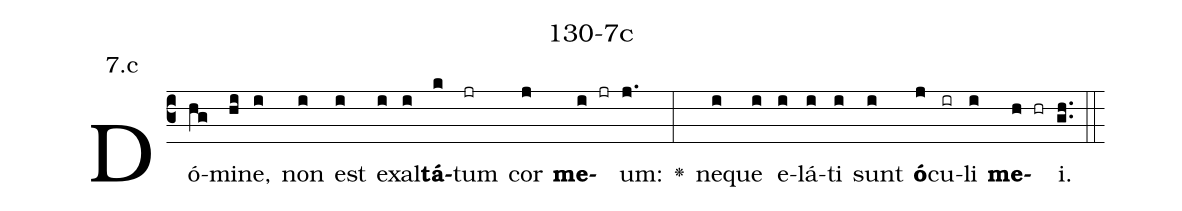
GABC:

name: 130-7c;
annotation: 7.c;
%%
(c3)Dó(hg)mi(hi)ne,(i) non(i) est(i) ex(i)al(i)<b>tá</b>(k)tum(jr) cor(j) <b>me</b>(i jr)um:(j.) <v>\greheightstar</v>(:) ne(i)que(i) e(i)lá(i)ti(i) sunt(i) <b>ó</b>(j)cu(ir)li(i) <b>me</b>(h hr)i.(gh..) (::)


%E(i) u(i) o(j) u(i) a(h) e.(gh..) (::)
